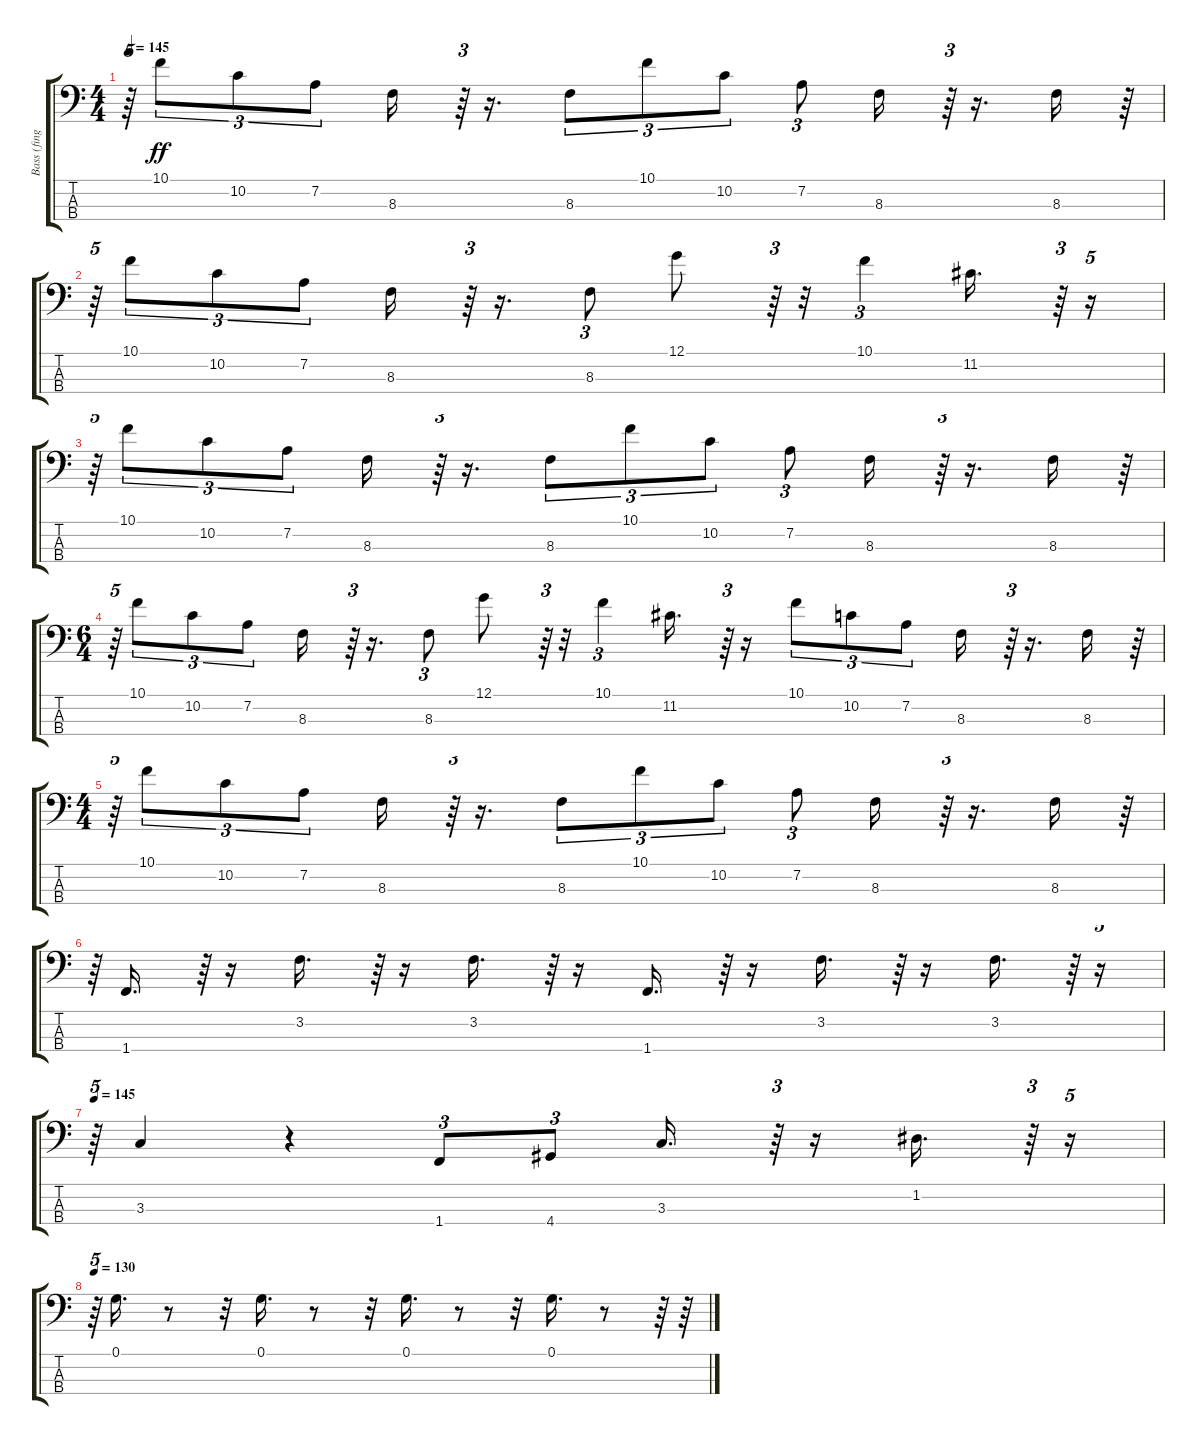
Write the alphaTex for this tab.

\track ("Bass (finger)" "Bass (fing") {instrument electricbassfinger}
\staff {score tabs}
\tuning (G2 D2 A1 E1) {hide}
\ts (4 4)
\tempo 145
\clef f4
\ks c
r.64{tu (5 4) dy ff} 10.1.8{tu (3 2)} 10.2.8{tu (3 2)} 7.2.8{tu (3 2)} 8.3.16 r.64{tu (3 2)} r.16{d} 8.3.8{tu (3 2)} 10.1.8{tu (3 2)} 10.2.8{tu (3 2)} 7.2.8{tu (3 2)} 8.3.16 r.64{tu (3 2)} r.16{d} 8.3.16 r.64 |
r.64{tu (5 4)} 10.1.8{tu (3 2)} 10.2.8{tu (3 2)} 7.2.8{tu (3 2)} 8.3.16 r.64{tu (3 2)} r.16{d} 8.3.8{tu (3 2)} 12.1.8 r.64{tu (3 2)} r.32 10.1.4{tu (3 2)} 11.2.16{d} r.64{tu (3 2)} r.16{tu (5 4)} |
r.64{tu (5 4)} 10.1.8{tu (3 2)} 10.2.8{tu (3 2)} 7.2.8{tu (3 2)} 8.3.16 r.64{tu (3 2)} r.16{d} 8.3.8{tu (3 2)} 10.1.8{tu (3 2)} 10.2.8{tu (3 2)} 7.2.8{tu (3 2)} 8.3.16 r.64{tu (3 2)} r.16{d} 8.3.16 r.64 |
\ts (6 4)
r.64{tu (5 4)} 10.1.8{tu (3 2)} 10.2.8{tu (3 2)} 7.2.8{tu (3 2)} 8.3.16 r.64{tu (3 2)} r.16{d} 8.3.8{tu (3 2)} 12.1.8 r.64{tu (3 2)} r.32 10.1.4{tu (3 2)} 11.2.16{d} r.64{tu (3 2)} r.16 10.1.8{tu (3 2)} 10.2.8{tu (3 2)} 7.2.8{tu (3 2)} 8.3.16 r.64{tu (3 2)} r.16{d} 8.3.16 r.64 |
\ts (4 4)
r.64{tu (5 4)} 10.1.8{tu (3 2)} 10.2.8{tu (3 2)} 7.2.8{tu (3 2)} 8.3.16 r.64{tu (3 2)} r.16{d} 8.3.8{tu (3 2)} 10.1.8{tu (3 2)} 10.2.8{tu (3 2)} 7.2.8{tu (3 2)} 8.3.16 r.64{tu (3 2)} r.16{d} 8.3.16 r.64 |
r.64{tu (5 4)} 1.4.16{d} r.64{tu (3 2)} r.16 3.2.16{d} r.64{tu (3 2)} r.16 3.2.16{d} r.64{tu (3 2)} r.16 1.4.16{d} r.64{tu (3 2)} r.16 3.2.16{d} r.64{tu (3 2)} r.16 3.2.16{d} r.64{tu (3 2)} r.16{tu (5 4)} |
\tempo 145
r.64{tu (5 4)} 3.3.4 r.4 1.4.8{tu (3 2)} 4.4.8{tu (3 2)} 3.3.16{d} r.64{tu (3 2)} r.16 1.2.16{d} r.64{tu (3 2)} r.16{tu (5 4)} |
\tempo 130
r.64{tu (5 4)} 0.1.16{d} r.8 r.32 0.1.16{d} r.8 r.32 0.1.16{d} r.8 r.32 0.1.16{d} r.8 r.64 r.64
